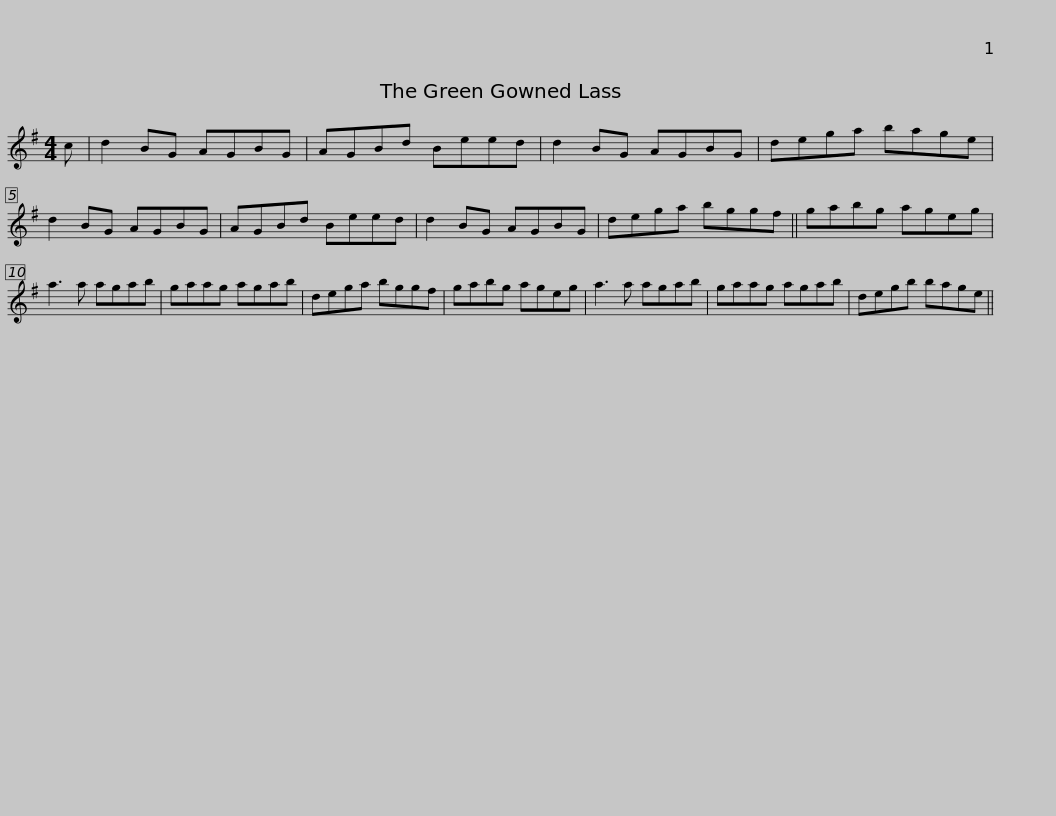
X:1
L:1/8
M:4/4
I:linebreak $
K:G
V:1 treble
V:1
 c | d2 BG AGBG | AGBd Beed | d2 BG AGBG | dega bage | %5
 d2 BG AGBG |$ AGBd Beed | d2 BG AGBG | dega bggf || gabg ageg | %10
 a3 a agab |$ gaag agab | dega bggf | gabg ageg | a3 a agab | %15
 gaag agab |$ degb bage || %17
